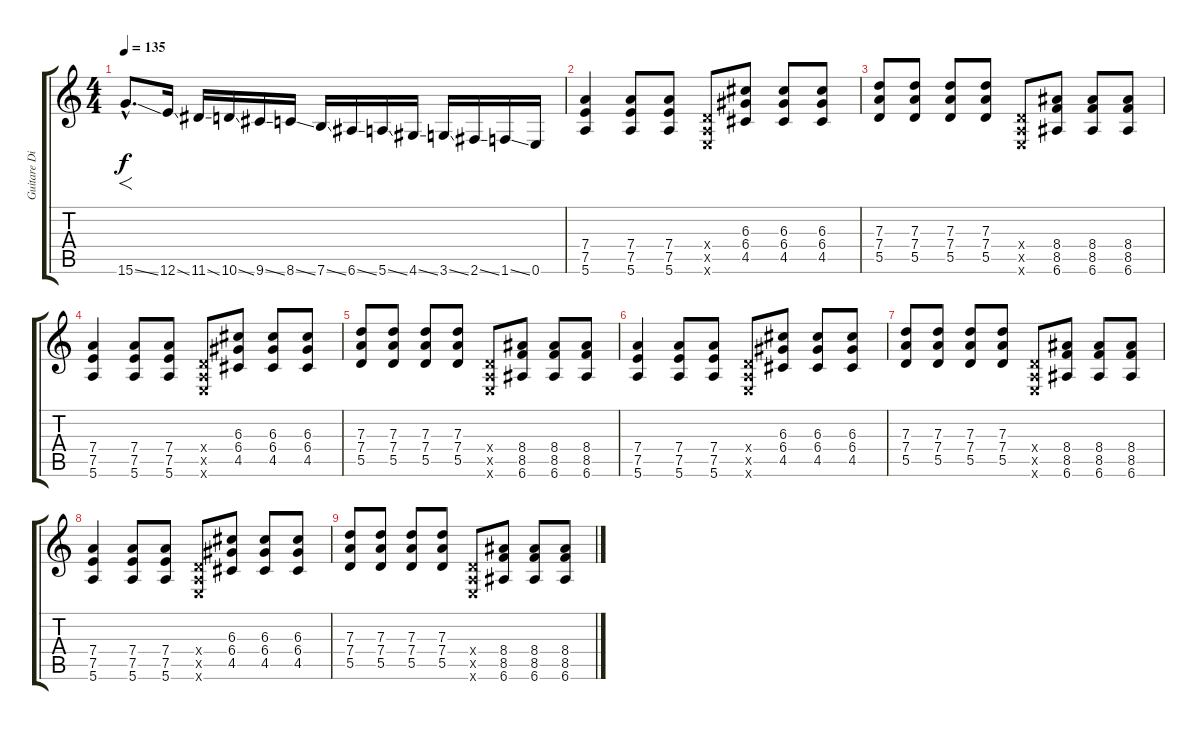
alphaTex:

\track ("Guitare Disto" "Guitare Di") {instrument distortionguitar}
\staff {score tabs}
\tuning (E4 B3 G3 D3 A2 E2) {hide}
\ts (4 4)
\tempo 135
\clef g2
\ks c
15.6{ss hac}.8{f d dy f} 12.6{ss}.16 11.6{ss}.16 10.6{ss}.16 9.6{ss}.16 8.6{ss}.16 7.6{ss}.16 6.6{ss}.16 5.6{ss}.16 4.6{ss}.16 3.6{ss}.16 2.6{ss}.16 1.6{ss}.16 0.6.16 |
(7.4 7.5 5.6).4 (7.4 7.5 5.6).8 (7.4 7.5 5.6).8 (0.4{x} 0.5{x} 0.6{x}).8 (6.3 6.4 4.5).8 (6.3 6.4 4.5).8 (6.3 6.4 4.5).8 |
(7.3 7.4 5.5).8 (7.3 7.4 5.5).8 (7.3 7.4 5.5).8 (7.3 7.4 5.5).8 (0.4{x} 0.5{x} 0.6{x}).8 (8.4 8.5 6.6).8 (8.4 8.5 6.6).8 (8.4 8.5 6.6).8 |
(7.4 7.5 5.6).4 (7.4 7.5 5.6).8 (7.4 7.5 5.6).8 (0.4{x} 0.5{x} 0.6{x}).8 (6.3 6.4 4.5).8 (6.3 6.4 4.5).8 (6.3 6.4 4.5).8 |
(7.3 7.4 5.5).8 (7.3 7.4 5.5).8 (7.3 7.4 5.5).8 (7.3 7.4 5.5).8 (0.4{x} 0.5{x} 0.6{x}).8 (8.4 8.5 6.6).8 (8.4 8.5 6.6).8 (8.4 8.5 6.6).8 |
(7.4 7.5 5.6).4 (7.4 7.5 5.6).8 (7.4 7.5 5.6).8 (0.4{x} 0.5{x} 0.6{x}).8 (6.3 6.4 4.5).8 (6.3 6.4 4.5).8 (6.3 6.4 4.5).8 |
(7.3 7.4 5.5).8 (7.3 7.4 5.5).8 (7.3 7.4 5.5).8 (7.3 7.4 5.5).8 (0.4{x} 0.5{x} 0.6{x}).8 (8.4 8.5 6.6).8 (8.4 8.5 6.6).8 (8.4 8.5 6.6).8 |
(7.4 7.5 5.6).4 (7.4 7.5 5.6).8 (7.4 7.5 5.6).8 (0.4{x} 0.5{x} 0.6{x}).8 (6.3 6.4 4.5).8 (6.3 6.4 4.5).8 (6.3 6.4 4.5).8 |
(7.3 7.4 5.5).8 (7.3 7.4 5.5).8 (7.3 7.4 5.5).8 (7.3 7.4 5.5).8 (0.4{x} 0.5{x} 0.6{x}).8 (8.4 8.5 6.6).8 (8.4 8.5 6.6).8 (8.4 8.5 6.6).8
